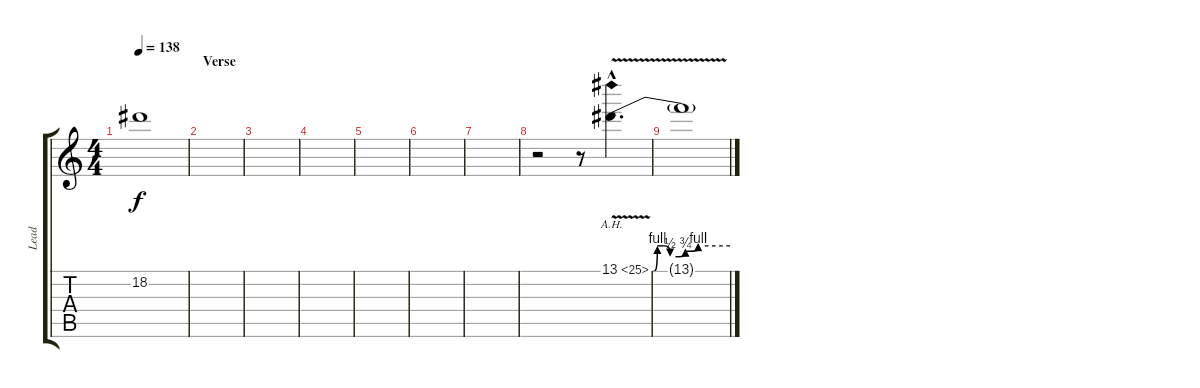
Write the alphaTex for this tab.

\track ("Lead" "Lead") {instrument distortionguitar}
\staff {score tabs}
\tuning (D4 A3 F3 C3 G2 D2) {hide}
\ts (4 4)
\tempo 138
\clef g2
\ks c
18.2{t}.1{dy f} |
\section ("" "Verse")
|
|
|
|
|
|
r.2 r.8 13.1{be (custom 0 0 3 4 8 4 13 2 20 2 25 3 35 4 60 4) ah 12 v hac}.4{d} |
13.1{t}.1
